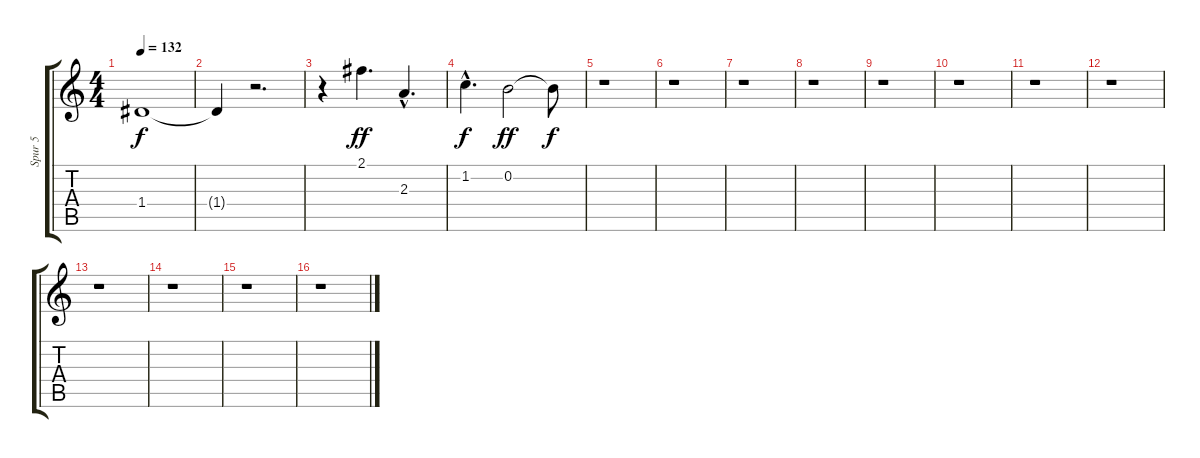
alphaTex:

\track ("Spur 5" "Spur 5") {instrument electricguitarclean}
\staff {score tabs}
\tuning (E4 B3 G3 D3 A2 E2) {hide}
\ts (4 4)
\tempo 132
\clef g2
\ks c
1.4.1{dy f} |
1.4{t}.4 r.2{d} |
r.4 2.1.4{d dy ff} 2.3{hac}.4{d} |
1.2{hac}.4{d dy f} 0.2.2{dy ff} 0.2{t}.8{dy f} |
r.1 |
r.1 |
r.1 |
r.1 |
r.1 |
r.1 |
r.1 |
r.1 |
r.1 |
r.1 |
r.1 |
r.1
